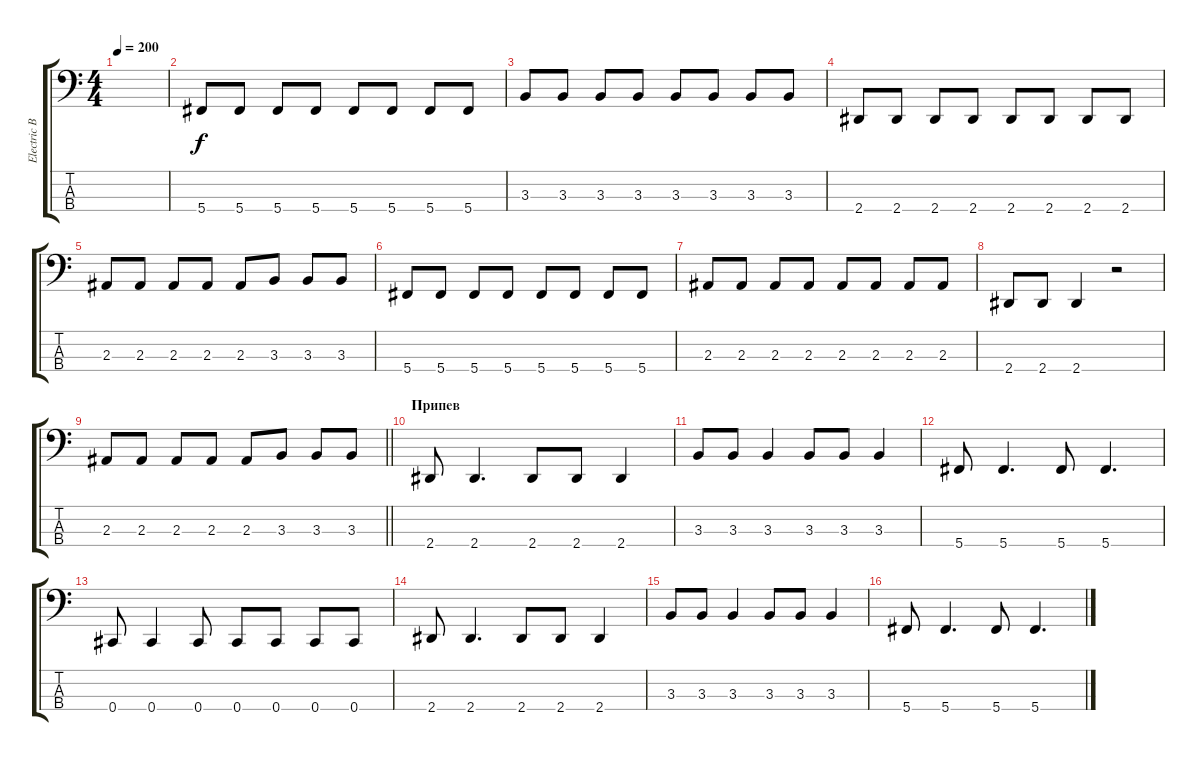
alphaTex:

\track ("Electric Bass" "Electric B") {instrument electricbassfinger}
\staff {score tabs}
\tuning (Gb2 Db2 Ab1 Db1) {hide}
\ts (4 4)
\tempo 200
\clef f4
\ks c
|
5.4.8 5.4.8 5.4.8 5.4.8 5.4.8 5.4.8 5.4.8 5.4.8 |
3.3.8 3.3.8 3.3.8 3.3.8 3.3.8 3.3.8 3.3.8 3.3.8 |
2.4.8 2.4.8 2.4.8 2.4.8 2.4.8 2.4.8 2.4.8 2.4.8 |
2.3.8 2.3.8 2.3.8 2.3.8 2.3.8 3.3.8 3.3.8 3.3.8 |
5.4.8 5.4.8 5.4.8 5.4.8 5.4.8 5.4.8 5.4.8 5.4.8 |
2.3.8 2.3.8 2.3.8 2.3.8 2.3.8 2.3.8 2.3.8 2.3.8 |
2.4.8 2.4.8 2.4.4 r.2 |
\barLineRight lightlight
2.3.8 2.3.8 2.3.8 2.3.8 2.3.8 3.3.8 3.3.8 3.3.8 |
\section ("" "Припев")
2.4.8 2.4.4{d} 2.4.8 2.4.8 2.4.4 |
3.3.8 3.3.8 3.3.4 3.3.8 3.3.8 3.3.4 |
5.4.8 5.4.4{d} 5.4.8 5.4.4{d} |
0.4.8 0.4.4 0.4.8 0.4.8 0.4.8 0.4.8 0.4.8 |
2.4.8 2.4.4{d} 2.4.8 2.4.8 2.4.4 |
3.3.8 3.3.8 3.3.4 3.3.8 3.3.8 3.3.4 |
5.4.8 5.4.4{d} 5.4.8 5.4.4{d}
